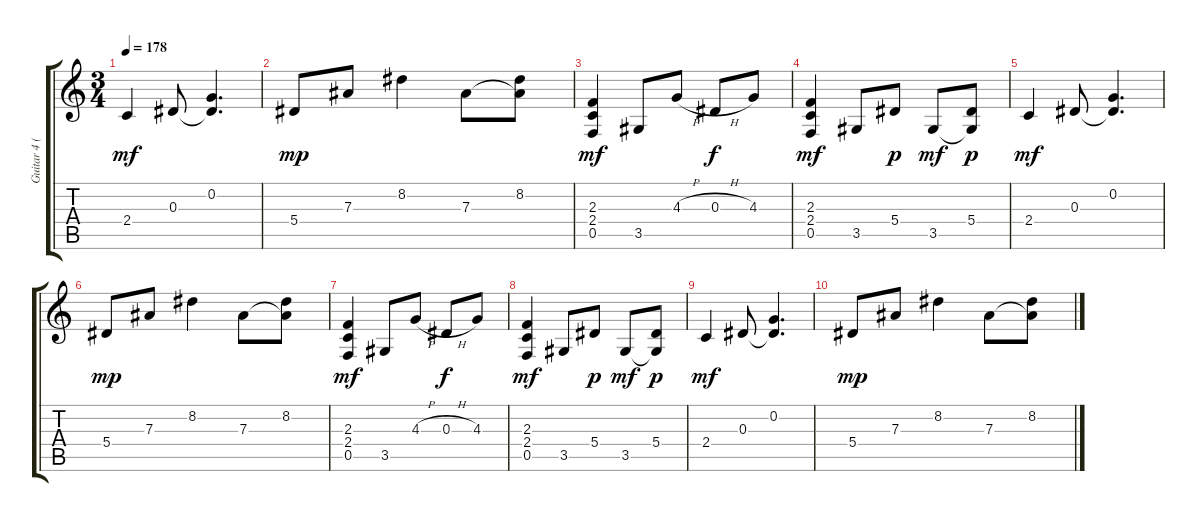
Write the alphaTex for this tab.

\track ("Guitar 4 (Rhytm)" "Guitar 4 (") {instrument distortionguitar}
\staff {score tabs}
\tuning (C4 G3 Eb3 Bb2 F2 C2) {hide}
\ts (3 4)
\tempo 178
\clef g2
\ks c
2.4.4{dy mf} 0.3.8 (0.2 0.3{t}).4{d} |
5.4.8{dy mp} 7.3.8 8.2.4 7.3.8 (8.2 7.3{t}).8 |
(2.3 2.4 0.5).4{dy mf} 3.5.8 4.3{h}.8 0.3{h}.8{dy f} 4.3.8 |
(2.3 2.4 0.5).4{dy mf} 3.5.8 5.4.8{dy p} 3.5.8{dy mf} (5.4 3.5{t}).8{dy p} |
2.4.4{dy mf} 0.3.8 (0.2 0.3{t}).4{d} |
5.4.8{dy mp} 7.3.8 8.2.4 7.3.8 (8.2 7.3{t}).8 |
(2.3 2.4 0.5).4{dy mf} 3.5.8 4.3{h}.8 0.3{h}.8{dy f} 4.3.8 |
(2.3 2.4 0.5).4{dy mf} 3.5.8 5.4.8{dy p} 3.5.8{dy mf} (5.4 3.5{t}).8{dy p} |
2.4.4{dy mf} 0.3.8 (0.2 0.3{t}).4{d} |
5.4.8{dy mp} 7.3.8 8.2.4 7.3.8 (8.2 7.3{t}).8
